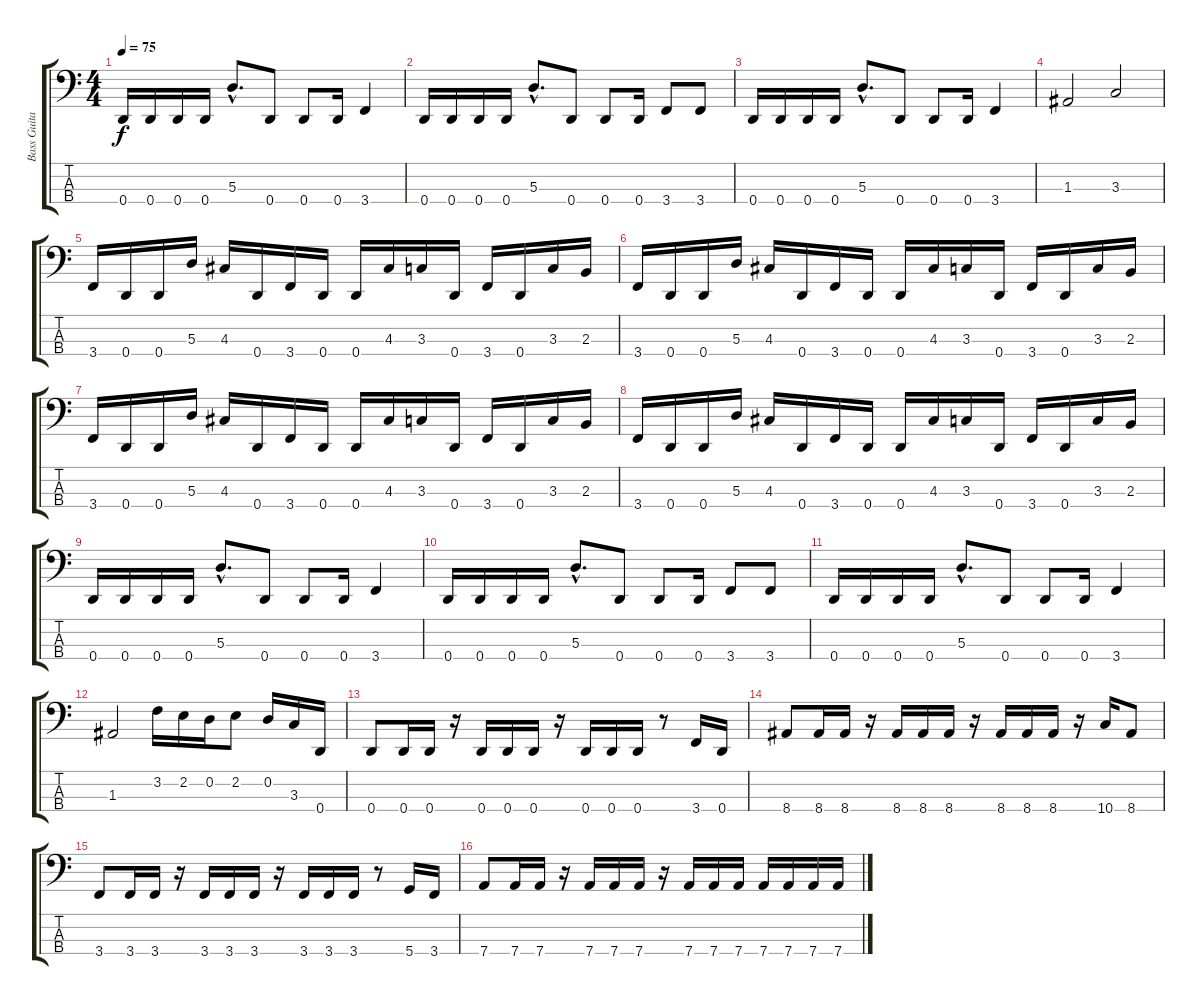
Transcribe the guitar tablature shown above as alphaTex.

\track ("Bass Guitar" "Bass Guita") {instrument electricbasspick}
\staff {score tabs}
\tuning (G2 D2 A1 D1) {hide}
\ts (4 4)
\tempo 75
\clef f4
\ks c
0.4.16{dy f} 0.4.16 0.4.16 0.4.16 5.3{hac}.8{d} 0.4.8 0.4.8 0.4.16 3.4.4 |
0.4.16 0.4.16 0.4.16 0.4.16 5.3{hac}.8{d} 0.4.8 0.4.8 0.4.16 3.4.8 3.4.8 |
0.4.16 0.4.16 0.4.16 0.4.16 5.3{hac}.8{d} 0.4.8 0.4.8 0.4.16 3.4.4 |
1.3.2 3.3.2 |
3.4.16 0.4.16 0.4.16 5.3.16 4.3.16 0.4.16 3.4.16 0.4.16 0.4.16 4.3.16 3.3.16 0.4.16 3.4.16 0.4.16 3.3.16 2.3.16 |
3.4.16 0.4.16 0.4.16 5.3.16 4.3.16 0.4.16 3.4.16 0.4.16 0.4.16 4.3.16 3.3.16 0.4.16 3.4.16 0.4.16 3.3.16 2.3.16 |
3.4.16 0.4.16 0.4.16 5.3.16 4.3.16 0.4.16 3.4.16 0.4.16 0.4.16 4.3.16 3.3.16 0.4.16 3.4.16 0.4.16 3.3.16 2.3.16 |
3.4.16 0.4.16 0.4.16 5.3.16 4.3.16 0.4.16 3.4.16 0.4.16 0.4.16 4.3.16 3.3.16 0.4.16 3.4.16 0.4.16 3.3.16 2.3.16 |
0.4.16 0.4.16 0.4.16 0.4.16 5.3{hac}.8{d} 0.4.8 0.4.8 0.4.16 3.4.4 |
0.4.16 0.4.16 0.4.16 0.4.16 5.3{hac}.8{d} 0.4.8 0.4.8 0.4.16 3.4.8 3.4.8 |
0.4.16 0.4.16 0.4.16 0.4.16 5.3{hac}.8{d} 0.4.8 0.4.8 0.4.16 3.4.4 |
1.3.2 3.2.16 2.2.16 0.2.16 2.2.8 0.2.16 3.3.16 0.4.16 |
0.4.8 0.4.16 0.4.16 r.16 0.4.16 0.4.16 0.4.16 r.16 0.4.16 0.4.16 0.4.16 r.8 3.4.16 0.4.16 |
8.4.8 8.4.16 8.4.16 r.16 8.4.16 8.4.16 8.4.16 r.16 8.4.16 8.4.16 8.4.16 r.16 10.4.16 8.4.8 |
3.4.8 3.4.16 3.4.16 r.16 3.4.16 3.4.16 3.4.16 r.16 3.4.16 3.4.16 3.4.16 r.8 5.4.16 3.4.16 |
7.4.8 7.4.16 7.4.16 r.16 7.4.16 7.4.16 7.4.16 r.16 7.4.16 7.4.16 7.4.16 7.4.16 7.4.16 7.4.16 7.4.16
